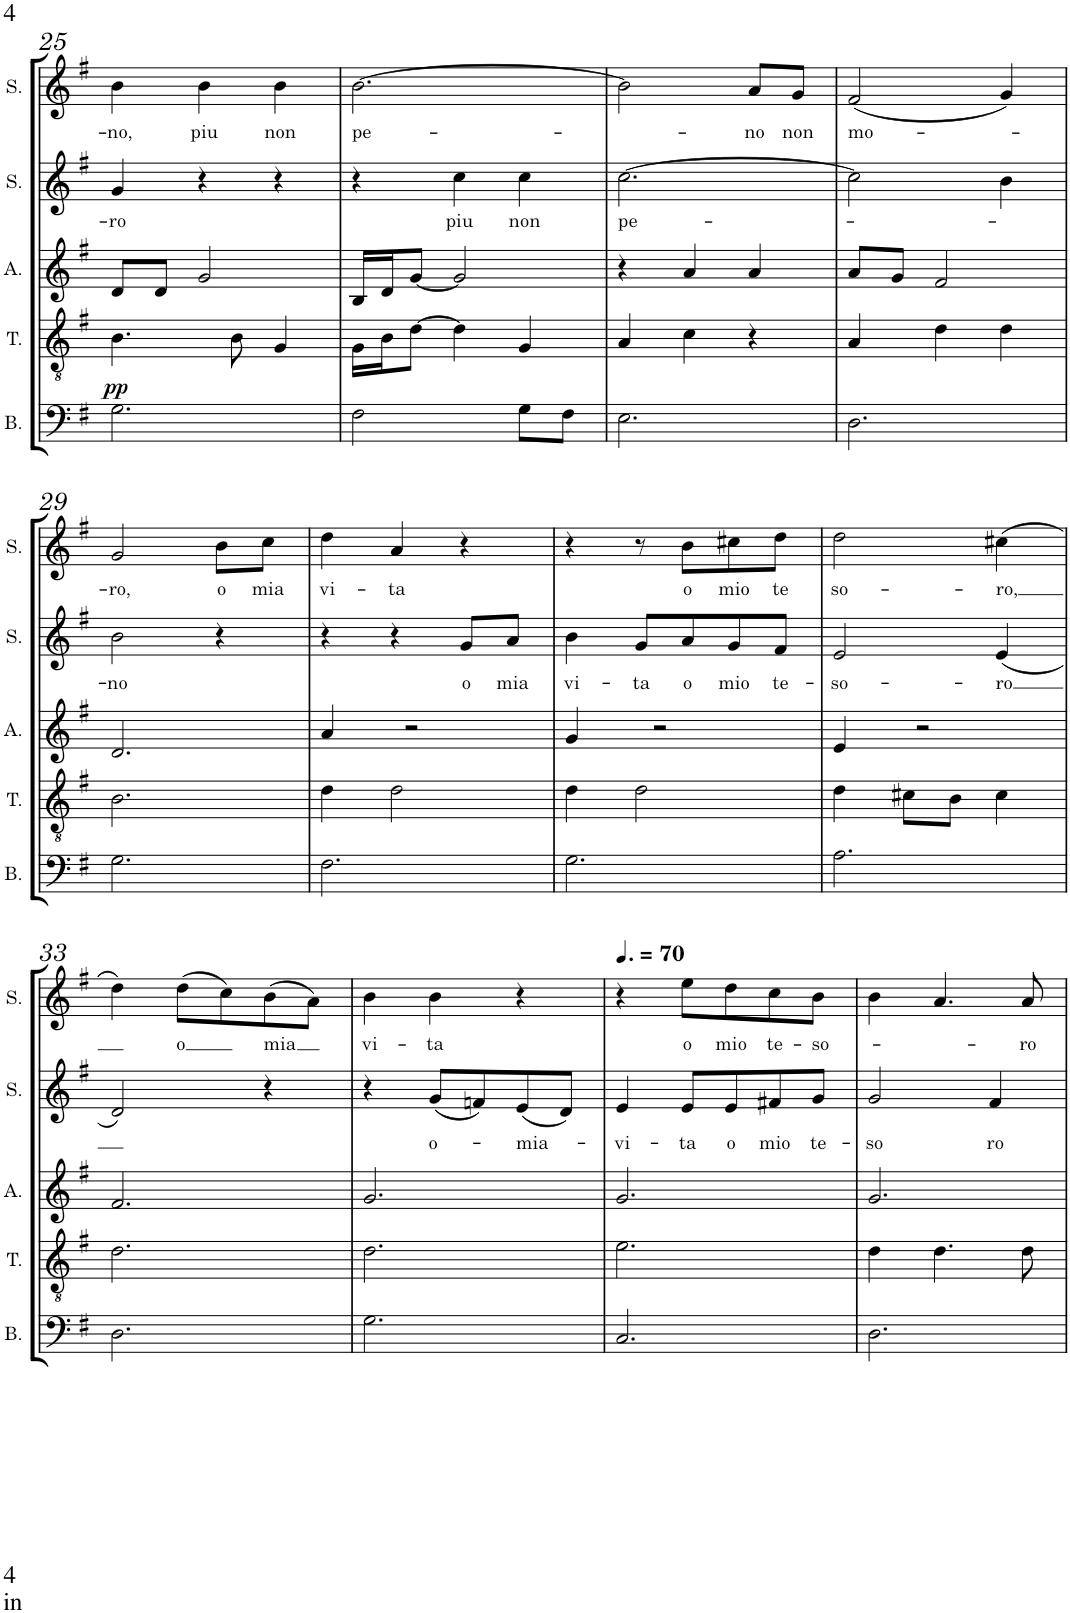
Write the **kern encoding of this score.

**kern	**kern	**dynam	**kern	**kern	**text	**kern	**text
*part5	*part4	*part4	*part3	*part2	*part2	*part1	*part1
*staff5	*staff4	*staff4	*staff3	*staff2	*staff2	*staff1	*staff1
*I"Bass	*I"Tenor	*	*I"Alto	*I"Soprano 2	*	*I"Soprano 1	*
*I'B.	*I'T.	*	*I'A.	*I'S.	*	*I'S.	*
!!LO:PB:g=z
*clefF4	*clefGv2	*	*clefG2	*clefG2	*	*clefG2	*
*k[f#]	*k[f#]	*	*k[f#]	*k[f#]	*	*k[f#]	*
*M3/4	*M3/4	*	*M3/4	*M3/4	*	*M3/4	*
=25	=25	=25	=25	=25	=25	=25	=25
!	!	!LO:DY:b	!	!	!LO:LY:b	!	!LO:LY:b
2.G\	4.B\	pp	8d/L	4g/	-ro	4b\	-no,
.	.	.	8d/J	.	.	.	.
!	!	!	!	!	!	!	!LO:LY:b
.	.	.	2g/	4r	.	4b\	piu
.	8B\	.	.	.	.	.	.
!	!	!	!	!	!	!	!LO:LY:b
.	4G/	.	.	4r	.	4b\	non
=26	=26	=26	=26	=26	=26	=26	=26
!	!	!	!	!	!	!	!LO:LY:b
2F#\	16G\LL	.	16B/LL	4r	.	[2.b\	pe-
.	16B\J	.	16d/J	.	.	.	.
.	[8d\J	.	[8g/J	.	.	.	.
!	!	!	!	!	!LO:LY:b	!	!
.	4d\]	.	2g/]	4cc\	piu	.	.
!	!	!	!	!	!LO:LY:b	!	!
8G\L	4G/	.	.	4cc\	non	.	.
8F#\J	.	.	.	.	.	.	.
=27	=27	=27	=27	=27	=27	=27	=27
!	!	!	!	!	!LO:LY:b	!	!
2.E\	4A/	.	4r	[2.cc\	pe-	2b\]	.
.	4c\	.	4a/	.	.	.	.
!	!	!	!	!	!	!	!LO:LY:b
.	4r	.	4a/	.	.	8a/L	no
!	!	!	!	!	!	!	!LO:LY:b
.	.	.	.	.	.	8g/J	non
=28	=28	=28	=28	=28	=28	=28	=28
!	!	!	!	!	!	!	!LO:LY:b
2.D\	4A/	.	8a/L	2cc\]	.	(2f#/	mo-
.	.	.	8g/J	.	.	.	.
.	4d\	.	2f#/	.	.	.	.
.	4d\	.	.	4b\	.	4g/)	.
!!LO:LB:g=z
=29	=29	=29	=29	=29	=29	=29	=29
!	!	!	!	!	!LO:LY:b	!	!LO:LY:b
2.G\	2.B\	.	2.d/	2b\	-no	2g/	-ro,
!	!	!	!	!	!	!	!LO:LY:b
.	.	.	.	4r	.	8b\L	o
!	!	!	!	!	!	!	!LO:LY:b
.	.	.	.	.	.	8cc\J	mia
=30	=30	=30	=30	=30	=30	=30	=30
!	!	!	!	!	!	!	!LO:LY:b
2.F#\	4d\	.	4a/	4r	.	4dd\	vi-
!	!	!	!	!	!	!	!LO:LY:b
.	2d\	.	2r	4r	.	4a/	-ta
!	!	!	!	!	!LO:LY:b	!	!
.	.	.	.	8g/L	o	4r	.
!	!	!	!	!	!LO:LY:b	!	!
.	.	.	.	8a/J	mia	.	.
=31	=31	=31	=31	=31	=31	=31	=31
!	!	!	!	!	!LO:LY:b	!	!
2.G\	4d\	.	4g/	4b\	vi-	4r	.
!	!	!	!	!	!LO:LY:b	!	!
.	2d\	.	2r	8g/L	-ta	8r	.
!	!	!	!	!	!LO:LY:b	!	!LO:LY:b
.	.	.	.	8a/	o	8b\L	o
!	!	!	!	!	!LO:LY:b	!	!LO:LY:b
.	.	.	.	8g/	mio	8cc#X\	mio
!	!	!	!	!	!LO:LY:b	!	!LO:LY:b
.	.	.	.	8f#/J	te-	8dd\J	te
=32	=32	=32	=32	=32	=32	=32	=32
!	!	!	!	!	!LO:LY:b	!	!LO:LY:b
2.A\	4d\	.	4e/	2e/	-so-	2dd\	so-
.	8c#X\L	.	2r	.	.	.	.
.	8B\J	.	.	.	.	.	.
!	!	!	!	!	!LO:LY:b	!	!LO:LY:b
.	4c#\	.	.	(4e/	-ro	(4cc#X\	-ro,
!!LO:LB:g=z
=33	=33	=33	=33	=33	=33	=33	=33
2.D\	2.d\	.	2.f#/	2d/)	.	4dd\)	.
!	!	!	!	!	!	!	!LO:LY:b
.	.	.	.	.	.	(8dd\L	o
.	.	.	.	.	.	8cc\)	.
!	!	!	!	!	!	!	!LO:LY:b
.	.	.	.	4r	.	(8b\	mia
.	.	.	.	.	.	8a\J)	.
=34	=34	=34	=34	=34	=34	=34	=34
!	!	!	!	!	!	!	!LO:LY:b
2.G\	2.d\	.	2.g/	4r	.	4b\	vi-
!	!	!	!	!	!LO:LY:b	!	!LO:LY:b
.	.	.	.	(8g/L	o-	4b\	-ta
.	.	.	.	8fn/)	.	.	.
!	!	!	!	!	!LO:LY:b	!	!
.	.	.	.	(8e/	-mia-	4r	.
.	.	.	.	8d/J)	.	.	.
=35	=35	=35	=35	=35	=35	=35	=35
*	*	*	*	*	*	*MM105	*
!	!	!	!	!	!LO:LY:b	!	!
2.C/	2.e\	.	2.g/	4e/	-vi-	4r	.
!	!	!	!	!	!LO:LY:b	!	!LO:LY:b
.	.	.	.	8e/L	-ta	8ee\L	o
!	!	!	!	!	!LO:LY:b	!	!LO:LY:b
.	.	.	.	8e/	o	8dd\	mio
!	!	!	!	!	!LO:LY:b	!	!LO:LY:b
.	.	.	.	8f#X/	mio	8cc\	te-
!	!	!	!	!	!LO:LY:b	!	!LO:LY:b
.	.	.	.	8g/J	te-	8b\J	-so-
=36	=36	=36	=36	=36	=36	=36	=36
!	!	!	!	!	!LO:LY:b	!	!
2.D\	4d\	.	2.g/	2g/	-so	4b\	.
.	4.d\	.	.	.	.	4.a/	.
!	!	!	!	!	!LO:LY:b	!	!
.	.	.	.	4f#/	ro	.	.
!	!	!	!	!	!	!	!LO:LY:b
.	8d\	.	.	.	.	8a/	-ro
=	=	=	=	=	=	=	=
*-	*-	*-	*-	*-	*-	*-	*-
